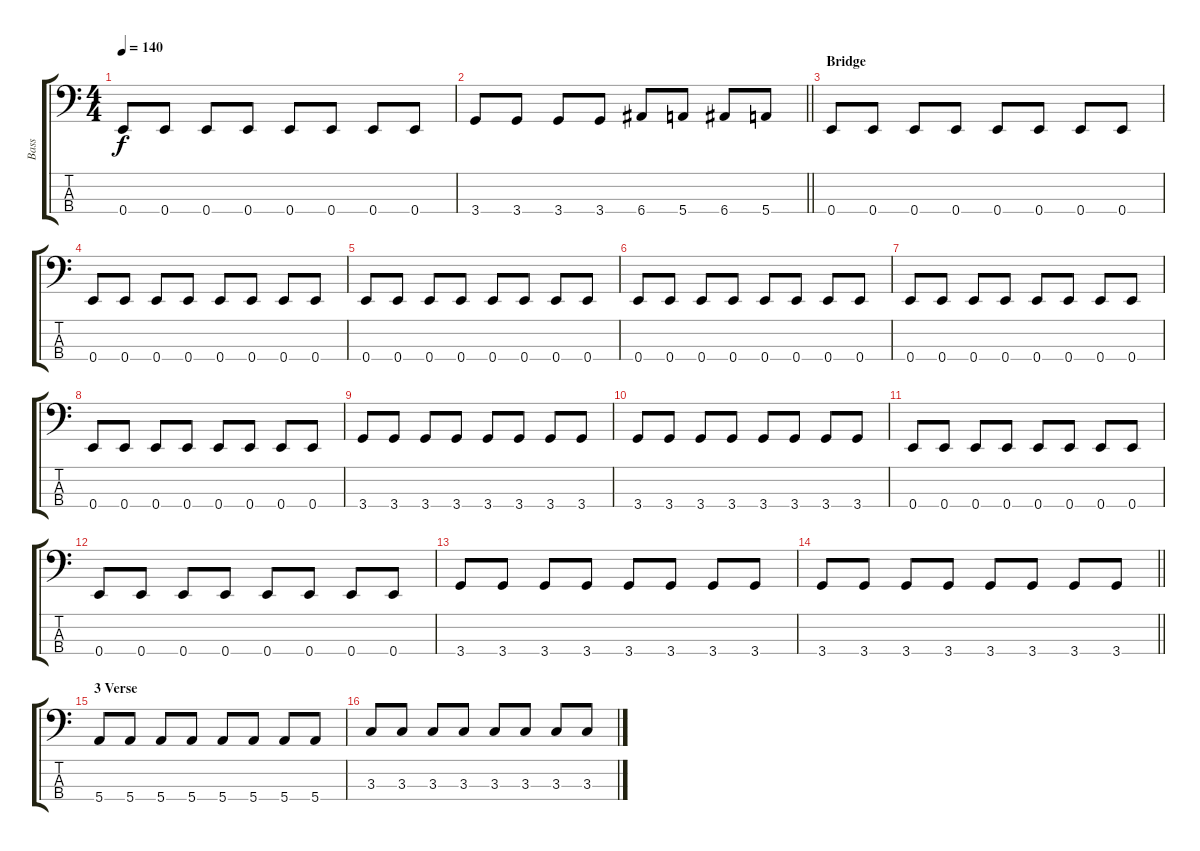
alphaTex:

\track ("Bass" "Bass") {instrument electricbasspick}
\staff {score tabs}
\tuning (G2 D2 A1 E1) {hide}
\ts (4 4)
\tempo 140
\clef f4
\ks c
0.4.8{dy f} 0.4.8 0.4.8 0.4.8 0.4.8 0.4.8 0.4.8 0.4.8 |
\barLineRight lightlight
3.4.8 3.4.8 3.4.8 3.4.8 6.4.8 5.4.8 6.4.8 5.4.8 |
\section ("" "Bridge")
0.4.8 0.4.8 0.4.8 0.4.8 0.4.8 0.4.8 0.4.8 0.4.8 |
0.4.8 0.4.8 0.4.8 0.4.8 0.4.8 0.4.8 0.4.8 0.4.8 |
0.4.8 0.4.8 0.4.8 0.4.8 0.4.8 0.4.8 0.4.8 0.4.8 |
0.4.8 0.4.8 0.4.8 0.4.8 0.4.8 0.4.8 0.4.8 0.4.8 |
0.4.8 0.4.8 0.4.8 0.4.8 0.4.8 0.4.8 0.4.8 0.4.8 |
0.4.8 0.4.8 0.4.8 0.4.8 0.4.8 0.4.8 0.4.8 0.4.8 |
3.4.8 3.4.8 3.4.8 3.4.8 3.4.8 3.4.8 3.4.8 3.4.8 |
3.4.8 3.4.8 3.4.8 3.4.8 3.4.8 3.4.8 3.4.8 3.4.8 |
0.4.8 0.4.8 0.4.8 0.4.8 0.4.8 0.4.8 0.4.8 0.4.8 |
0.4.8 0.4.8 0.4.8 0.4.8 0.4.8 0.4.8 0.4.8 0.4.8 |
3.4.8 3.4.8 3.4.8 3.4.8 3.4.8 3.4.8 3.4.8 3.4.8 |
\barLineRight lightlight
3.4.8 3.4.8 3.4.8 3.4.8 3.4.8 3.4.8 3.4.8 3.4.8 |
\section ("" "3 Verse")
5.4.8 5.4.8 5.4.8 5.4.8 5.4.8 5.4.8 5.4.8 5.4.8 |
3.3.8 3.3.8 3.3.8 3.3.8 3.3.8 3.3.8 3.3.8 3.3.8
